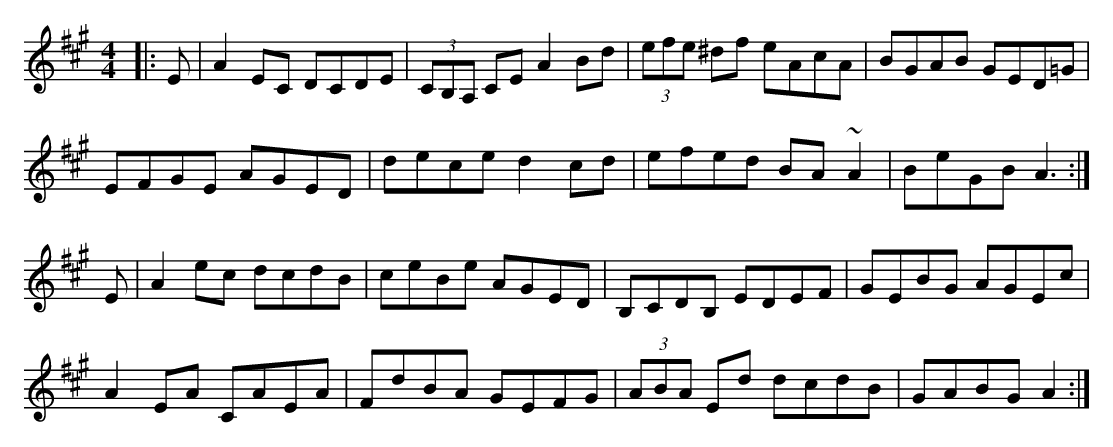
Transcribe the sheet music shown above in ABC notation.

X:1
M:4/4
K:A
|:E|A2EC DCDE|(3CB,A, CE A2Bd|(3efe ^df eAcA|BGAB GED=G|
EFGE AGED|dece d2cd|efed BA~A2|BeGB A3:|
E|A2ec dcdB|ceBe AGED|B,CDB, EDEF|GEBG AGEc|
A2EA CAEA|FdBA GEFG|(3ABA Ed dcdB|GABG A2:|
